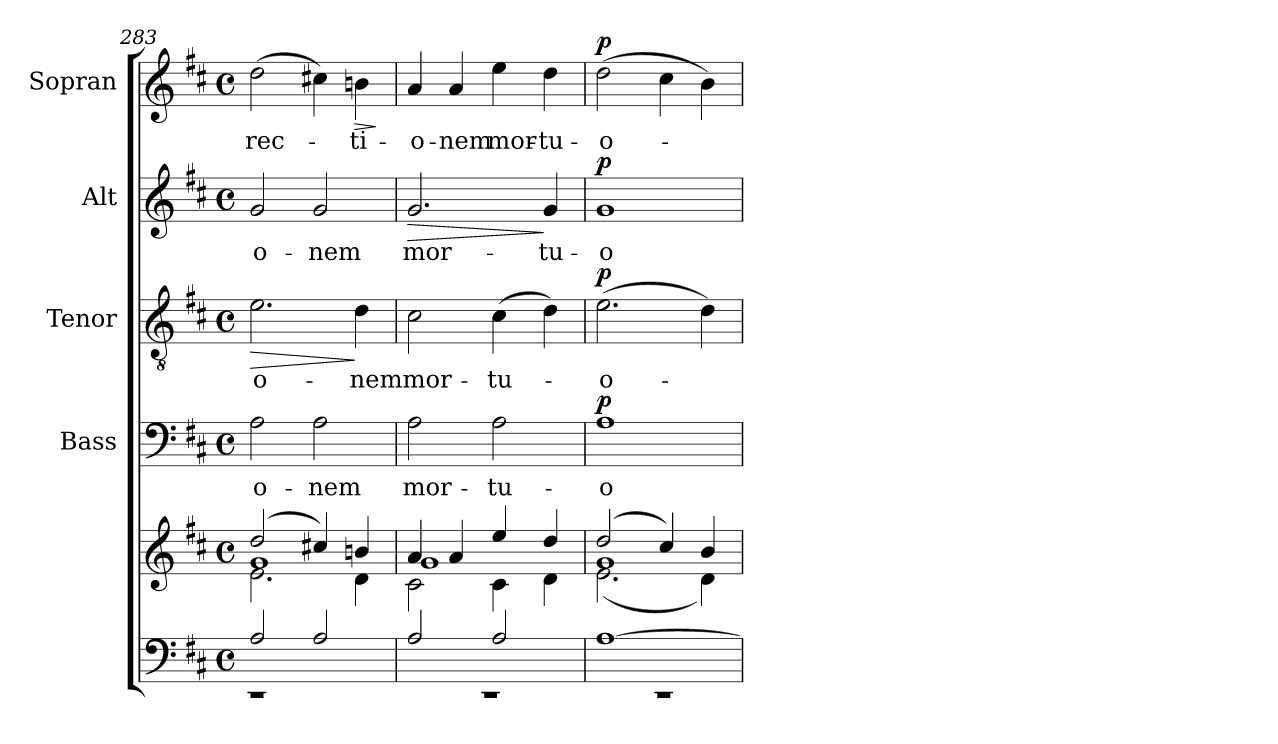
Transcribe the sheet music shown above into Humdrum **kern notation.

**kern	**kern	**kern	**text	**dynam	**kern	**text	**dynam	**kern	**text	**dynam	**kern	**text	**dynam
*part5	*part5	*part4	*part4	*part4	*part3	*part3	*part3	*part2	*part2	*part2	*part1	*part1	*part1
*staff6	*staff5	*staff4	*staff4	*staff4	*staff3	*staff3	*staff3	*staff2	*staff2	*staff2	*staff1	*staff1	*staff1
*	*	*I"Bass	*	*	*I"Tenor	*	*	*I"Alt	*	*	*I"Sopran	*	*
*	*	*I'B.	*	*	*I'T.	*	*	*I'A.	*	*	*I'S.	*	*
*clefF4	*clefG2	*clefF4	*	*	*clefGv2	*	*	*clefG2	*	*	*clefG2	*	*
*k[f#c#]	*k[f#c#]	*k[f#c#]	*	*	*k[f#c#]	*	*	*k[f#c#]	*	*	*k[f#c#]	*	*
*D:	*D:	*D:	*	*	*D:	*	*	*D:	*	*	*D:	*	*
*M4/4	*M4/4	*M4/4	*	*	*M4/4	*	*	*M4/4	*	*	*M4/4	*	*
*met(c)	*met(c)	*met(c)	*	*	*met(c)	*	*	*met(c)	*	*	*met(c)	*	*
=283	=283	=283	=283	=283	=283	=283	=283	=283	=283	=283	=283	=283	=283
*^	*^	*	*	*	*	*	*	*	*	*	*	*	*
*	*	*	*^	*	*	*	*	*	*	*	*	*	*	*	*
!	!	!	!	!	!	!LO:LY:b	!	!	!LO:LY:b	!LO:HP:b	!	!LO:LY:b	!	!	!LO:LY:b	!
2A!/	1rEE	(<2dd!/	2.e!\	1g!	2A\	-o-	.	2.e\	-o-	>	2g/	-o-	.	(>2dd\	-rec-	.
!	!	!	!	!	!	!LO:LY:b	!	!	!	!	!	!LO:LY:b	!	!	!	!
2A!/	.	4cc#X!/)	.	.	2A\	-nem	.	.	.	.	2g/	-nem	.	4cc#X\)	.	.
!	!	!	!	!	!	!	!	!	!LO:LY:b	!	!	!	!	!	!LO:LY:b	!LO:HP:b
.	.	4bn!/	4d!\	.	.	.	.	4d\	-nem	]	.	.	.	4bn\	-ti-	>
*v	*v	*	*	*	*	*	*	*	*	*	*	*	*	*	*	*
*	*v	*v	*v	*	*	*	*	*	*	*	*	*	*	*	*
.	.	.	.	.	.	.	.	.	.	.	.	.	]
=284	=284	=284	=284	=284	=284	=284	=284	=284	=284	=284	=284	=284	=284
*^	*^	*	*	*	*	*	*	*	*	*	*	*	*
*	*	*	*^	*	*	*	*	*	*	*	*	*	*	*	*
!	!	!	!	!	!	!LO:LY:b	!	!	!LO:LY:b	!	!	!LO:LY:b	!LO:HP:b	!	!LO:LY:b	!
2A!/	1rEE	4a!/	2c#!\	1g!	2A\	mor-	.	2c#\	mor-	.	2.g/	mor-	>	4a/	-o-	.
!	!	!	!	!	!	!	!	!	!	!	!	!	!	!	!LO:LY:b	!
.	.	4a!/	.	.	.	.	.	.	.	.	.	.	.	4a/	-nem	.
!	!	!	!	!	!	!LO:LY:b	!	!	!LO:LY:b	!	!	!	!	!	!LO:LY:b	!
2A!/	.	4ee!/	4c#!\	.	2A\	-tu-	.	(>4c#\	-tu-	.	.	.	.	4ee\	mor-	.
!	!	!	!	!	!	!	!	!	!	!	!	!LO:LY:b	!	!	!LO:LY:b	!
.	.	4dd!/	4d!\	.	.	.	.	4d\)	.	.	4g/	-tu-	]	4dd\	-tu-	.
=285	=285	=285	=285	=285	=285	=285	=285	=285	=285	=285	=285	=285	=285	=285	=285	=285
!	!	!	!	!	!	!LO:LY:b	!LO:DY:a	!	!LO:LY:b	!LO:DY:a	!	!LO:LY:b	!LO:DY:a	!	!LO:LY:b	!LO:DY:a
[>1A!	1rEE	(2dd!/	(<2.e!\	1g!	1A	-o-	p	(>2.e\	-o-	p	1g	-o-	p	(>2dd\	-o-	p
.	.	4cc#!/)	.	.	.	.	.	.	.	.	.	.	.	4cc#\	.	.
.	.	4b!/	4d!\)	.	.	.	.	4d\)	.	.	.	.	.	4b\)	.	.
*v	*v	*	*	*	*	*	*	*	*	*	*	*	*	*	*	*
*	*v	*v	*v	*	*	*	*	*	*	*	*	*	*	*	*
=	=	=	=	=	=	=	=	=	=	=	=	=	=
*-	*-	*-	*-	*-	*-	*-	*-	*-	*-	*-	*-	*-	*-
